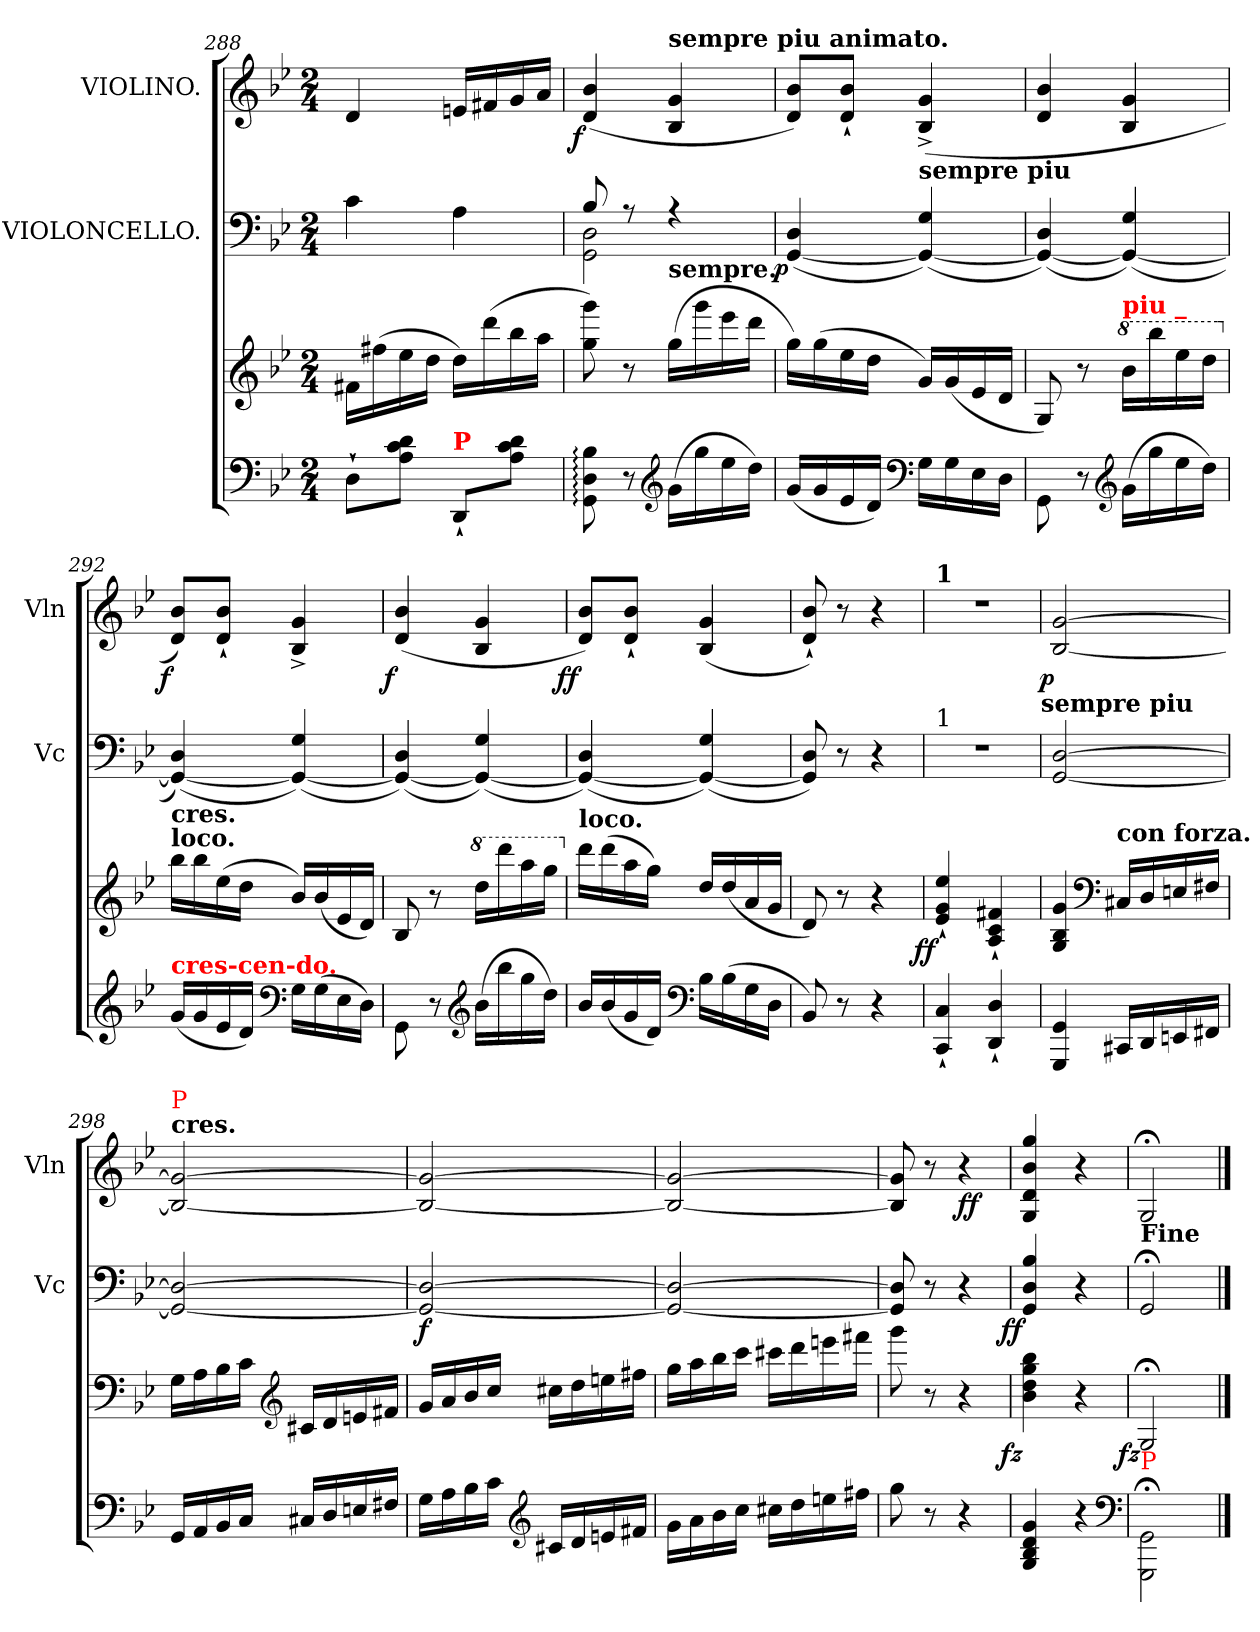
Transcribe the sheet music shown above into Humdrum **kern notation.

**kern	**kern	**dynam	**kern	**dynam	**kern	**dynam
*part3	*part3	*part3	*part2	*part2	*part1	*part1
*staff4	*staff3	*staff3/4	*staff2	*staff2	*staff1	*staff1
*	*	*	*I"VIOLONCELLO.	*	*I"VIOLINO.	*
*	*	*	*I'Vc	*	*I'Vln	*
*clefF4	*clefG2	*	*clefF4	*	*clefG2	*
*k[b-e-]	*k[b-e-]	*	*k[b-e-]	*	*k[b-e-]	*
*g:	*g:	*	*g:	*	*g:	*
*M2/4	*M2/4	*	*M2/4	*	*M2/4	*
=288	=288	=288	=288	=288	=288	=288
8D`>L	16f#XLL	.	4c	.	4d	.
.	(>16ff#X	.	.	.	.	.
8d 8c 8AJ	16ee-	.	.	.	.	.
.	16ddJJ	.	.	.	.	.
!LO:TX:a:B:color=red:t=P	!	!	!	!	!	!
8DD`</L	16ddLL)	.	4A	.	16enLL	.
.	(>16ddd	.	.	.	16f#X	.
8d\ 8c\ 8A\J	16bb-	.	.	.	16g	.
.	16aaJJ	.	.	.	16aJJ	.
=289	=289	=289	=289	=289	=289	=289
*	*	*	*^	*	*	*
!	!	!	!	!	!	!	!LO:DY:rj
8B-: 8D: 8GG:	8ggg 8gg)	.	8B-	2D 2GG	.	(<4b- 4d	f
8r	8r	.	8rA	.	.	.	.
*clefG2	*	*	*	*	*	*	*
!	!	!	!	!	!	!LO:TX:a:B:t=sempre piu animato.	!
!	!LO:TX:a:B:t=sempre.	!	!	!	!	!	!
(>16gLL	(>16ggLL	.	4rA	.	.	4g 4B-	.
16gg	16ggg	.	.	.	.	.	.
16ee-	16eee-	.	.	.	.	.	.
16ddJJ)	16dddJJ	.	.	.	.	.	.
*	*	*	*v	*v	*	*	*
=290	=290	=290	=290	=290	=290	=290
!	!	!	!	!LO:DY:b:rj	!	!
(<16gLL	16ggLL)	.	(>4D [4GG	p	8b- 8dL)	.
16g	(>16gg	.	.	.	.	.
16e-	16ee-	.	.	.	8b-`> 8d`>J	.
16dJJ)	16ddJJ	.	.	.	.	.
*clefF4	*	*	*	*	*	*
!	!	!	!LO:TX:a:B:t=sempre piu	!	!	!
16GLL	16gLL)	.	(>4G 4GG_)	.	(>4g^> 4B-^>	.
16G	(16g	.	.	.	.	.
16E-	16e-	.	.	.	.	.
16DJJ	16dJJ	.	.	.	.	.
=291	=291	=291	=291	=291	=291	=291
8GG\	8G/)	.	(>4D 4GG_)	.	4b- 4d	.
8r	8r	.	.	.	.	.
*clefG2	*	*	*	*	*	*
*	*8va	*	*	*	*	*
!	!LO:TX:a:B:color=red:t=piu _	!	!	!	!	!
(>16gLL	16bb-LL	.	(>4G 4GG_)	.	4g 4B-	.
16gg	16bbb-	.	.	.	.	.
16ee-	16eee-	.	.	.	.	.
16ddJJ)	16dddJJ	.	.	.	.	.
=292	=292	=292	=292	=292	=292	=292
*	*X8va	*	*	*	*	*
!	!	!	!LO:TX:b:B:t=cres.	!	!	!
!	!LO:TX:a:B:t=loco.	!	!	!	!	!
!LO:TX:a:B:color=red:t=cres-cen-do.	!	!	!	!	!	!
!	!	!	!	!	!	!LO:DY:rj
(<16gLL	16bb-LL	.	(>4D 4GG_)	.	8b- 8dL)	f
16g	16bb-	.	.	.	.	.
16e-	(>16ee-	.	.	.	8b-`> 8d`>J	.
16dJJ)	16ddJJ	.	.	.	.	.
*clefF4	*	*	*	*	*	*
16GLL	16b-LL)	.	(>4G 4GG_)	.	4g^> 4B-^>	.
(>16G	(<16b-	.	.	.	.	.
16E-	16e-	.	.	.	.	.
16DJJ)	16dJJ)	.	.	.	.	.
=293	=293	=293	=293	=293	=293	=293
!	!	!	!	!	!	!LO:DY:rj
8GG\	8B-/	.	(>4D 4GG_)	.	(>4b- 4d	f
8r	8r	.	.	.	.	.
*clefG2	*	*	*	*	*	*
*	*8va	*	*	*	*	*
(>16b-LL	16ddd\LL	.	(>4G 4GG_)	.	4g 4B-	.
16bb-	16dddd	.	.	.	.	.
16gg	16aaa	.	.	.	.	.
16ddJJ)	16gggJJ	.	.	.	.	.
=294	=294	=294	=294	=294	=294	=294
*	*X8va	*	*	*	*	*
!	!LO:TX:a:B:t=loco.	!	!	!	!	!
!	!	!	!	!	!	!LO:DY:rj
16b-LL	16dddLL	.	(>4D 4GG_)	.	8b- 8dL)	ff
(<16b-	(>16ddd	.	.	.	.	.
16g	16aa	.	.	.	8b-`> 8d`>J	.
16dJJ)	16ggJJ)	.	.	.	.	.
*clefF4	*	*	*	*	*	*
16B-LL	16dd/LL	.	(>4G 4GG_)	.	(<4g 4B-	.
(>16B-	(<16dd	.	.	.	.	.
16G	16a	.	.	.	.	.
16DJJ	16gJJ	.	.	.	.	.
=295	=295	=295	=295	=295	=295	=295
8BB-)	8d)	.	8D 8GG])	.	8b-`< 8d`<)	.
8r	8r	.	8r	.	8r	.
4r	4r	.	4r	.	4r	.
=296	=296	=296	=296	=296	=296	=296
!	!	!	!	!	!LO:TX:a:B:t=1	!
!	!	!	!LO:TX:a:t=1	!	!	!
!	!	!LO:DY:rj	!	!	!	!
4C`< 4CC`<	4ee-`</ 4g`</ 4e-`</	ff	2rF	.	2rdd	.
4D`< 4DD`<	4f#X`</ 4c`</ 4A`</	.	.	.	.	.
!	!	!	!LO:TX:a:B:t=sempre piu	!	!	!
=297	=297	=297	=297	=297	=297	=297
!	!	!	!	!	!	!LO:DY:rj
4GG 4GGG	4g/ 4B-/ 4G/	.	[2D [2GG	.	[2g [2B-	p
*	*clefF4	*	*	*	*	*
!	!LO:TX:a:B:t=con forza.	!	!	!	!	!
16CC#XLL	16C#X/LL	.	.	.	.	.
16DD	16D	.	.	.	.	.
16EEn	16En	.	.	.	.	.
16FF#XJJ	16F#XJJ	.	.	.	.	.
=298	=298	=298	=298	=298	=298	=298
!	!	!	!	!	!LO:TX:a:B:t=cres.	!
!	!	!	!	!	!LO:TX:a:color=red:t=P	!
16GGLL	16GLL	.	2D_ 2GG_	.	2g_ 2B-_	.
16AA	16A	.	.	.	.	.
16BB-	16B-	.	.	.	.	.
16CJJ	16cJJ	.	.	.	.	.
*	*clefG2	*	*	*	*	*
16C#X/LL	16c#XLL	.	.	.	.	.
16D	16d	.	.	.	.	.
16En	16en	.	.	.	.	.
16F#XJJ	16f#XJJ	.	.	.	.	.
=299	=299	=299	=299	=299	=299	=299
!	!	!	!	!LO:DY:b	!	!
16GLL	16gLL	.	2D_ 2GG_	f	2g_ 2B-_	.
16A	16a	.	.	.	.	.
16B-	16b-	.	.	.	.	.
16cJJ	16ccJJ	.	.	.	.	.
*clefG2	*	*	*	*	*	*
16c#XLL	16cc#XLL	.	.	.	.	.
16d	16dd	.	.	.	.	.
16en	16een	.	.	.	.	.
16f#XJJ	16ff#XJJ	.	.	.	.	.
=300	=300	=300	=300	=300	=300	=300
16g\LL	16ggLL	.	2D_ 2GG_	.	2g_ 2B-_	.
16a	16aa	.	.	.	.	.
16b-	16bb-	.	.	.	.	.
16ccJJ	16cccJJ	.	.	.	.	.
16cc#XLL	16ccc#XLL	.	.	.	.	.
16dd	16ddd	.	.	.	.	.
16een	16eeen	.	.	.	.	.
16ff#XJJ	16fff#XJJ	.	.	.	.	.
=301	=301	=301	=301	=301	=301	=301
8gg	8ggg	.	8D] 8GG]	.	8g] 8B-]	.
8r	8r	.	8r	.	8r	.
4r	4r	.	4r	.	4r	ff
=302	=302	=302	=302	=302	=302	=302
!	!	!LO:DY:rj	!	!LO:DY:b:rj	!	!
4g 4d 4B- 4G	4bb- 4gg 4dd 4b-	fz	4B-/ 4D/ 4GG/	ff	4gg/ 4b-/ 4d/ 4G/	.
4r	4r	.	4r	.	4r	.
*clefF4	*	*	*	*	*	*
=303	=303	=303	=303	=303	=303	=303
!	!	!	!LO:TX:a:B:t=Fine	!	!	!
!LO:TX:a:color=red:t=P	!	!	!	!	!	!
!	!	!LO:DY:rj	!	!	!	!
2GG;\ 2GGG;\	2G;</	fz	2GG;</	.	2G;</	.
==	==	==	==	==	==	==
*-	*-	*-	*-	*-	*-	*-
